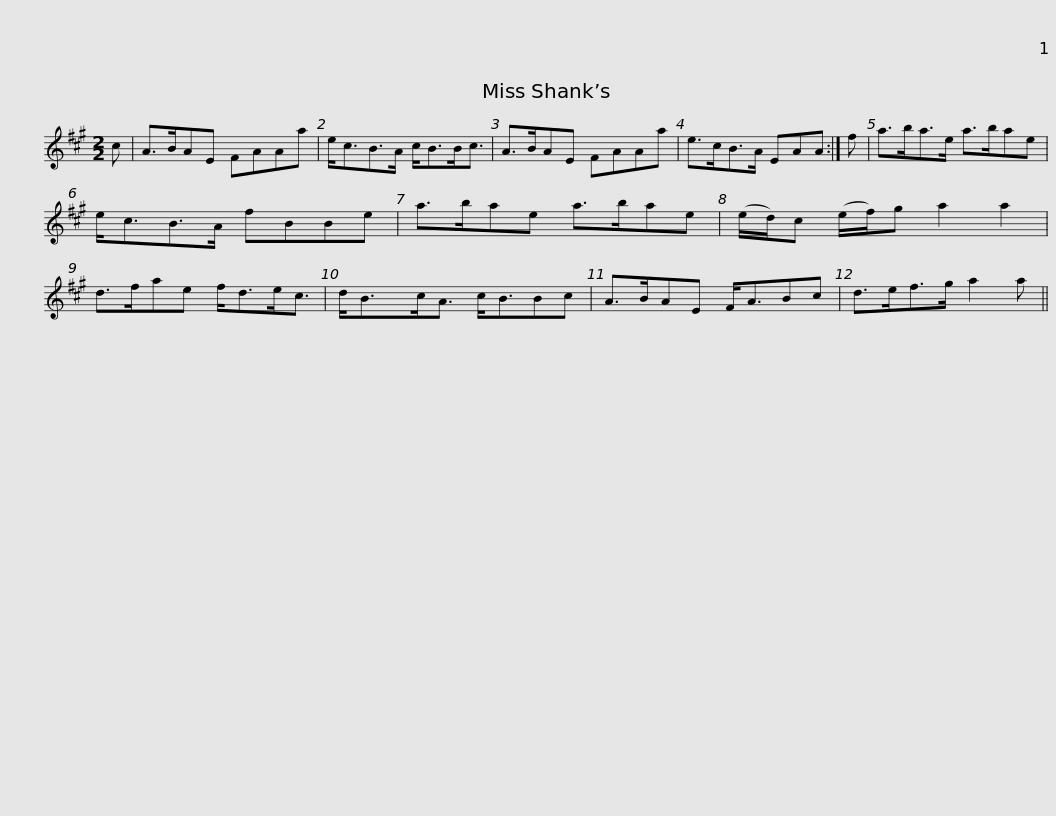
X:1
L:1/8
M:2/2
I:linebreak $
K:A
V:1 treble
V:1
 c | A>BAE FAAa | e<cB>A c<BB<c | A>BAE FAAa | e>cB>A EAA :| %5
 f |$ a>ba>e a>bae | e<cB>A fBBe | a>bae a>bae | (e/d/)c (e/f/)g a2 a2 |$ %10
 d>fae f<de<c | d<Bx/c<A c<BBc | A>BAE F<ABc | d>ef>g a2 a || %14
